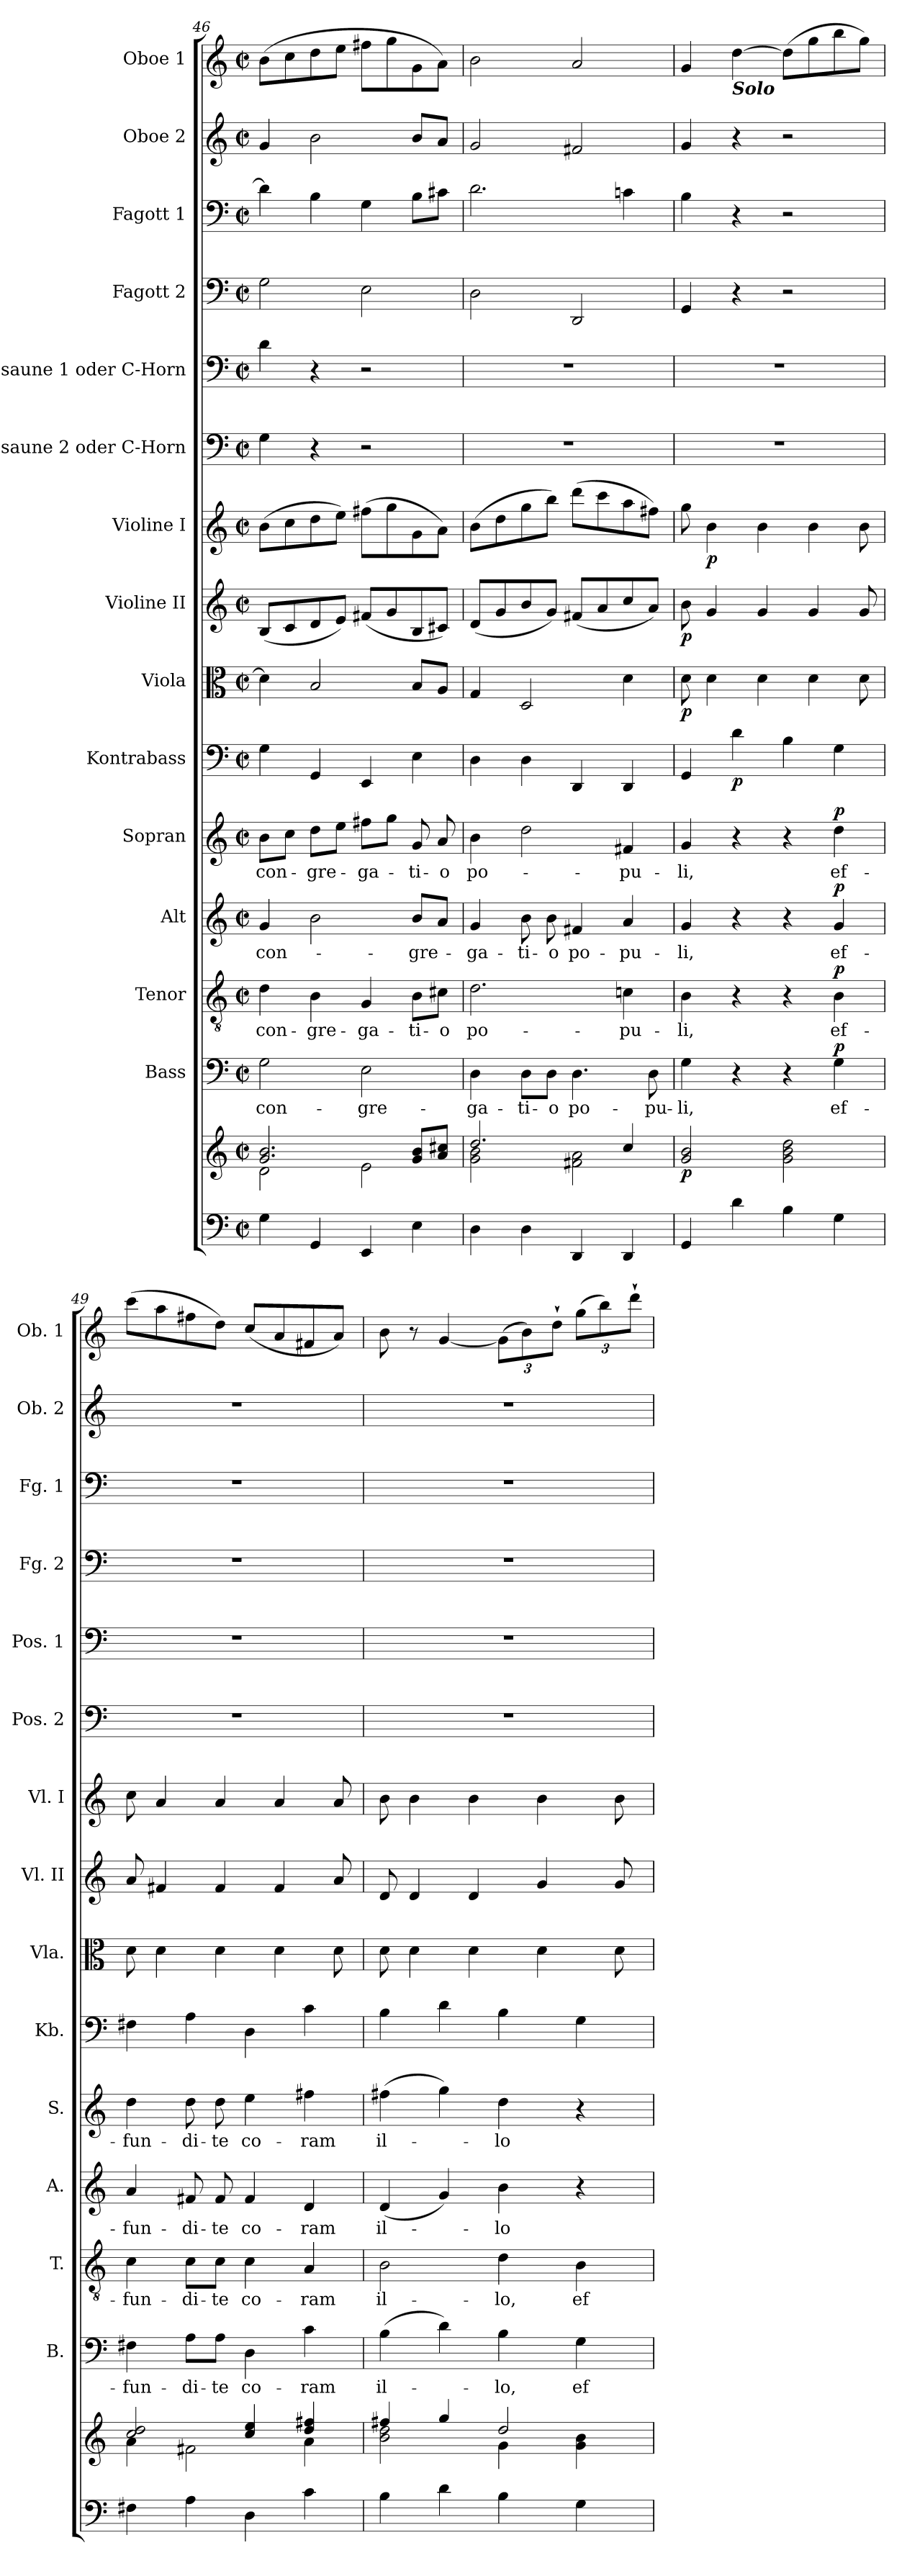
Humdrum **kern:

**kern	**kern	**dynam	**kern	**text	**dynam	**kern	**text	**dynam	**kern	**text	**dynam	**kern	**text	**dynam	**kern	**dynam	**kern	**dynam	**kern	**dynam	**kern	**dynam	**kern	**kern	**kern	**kern	**kern	**kern
*part15	*part15	*part15	*part14	*part14	*part14	*part13	*part13	*part13	*part12	*part12	*part12	*part11	*part11	*part11	*part10	*part10	*part9	*part9	*part8	*part8	*part7	*part7	*part6	*part5	*part4	*part3	*part2	*part1
*staff16	*staff15	*staff15/16	*staff14	*staff14	*staff14	*staff13	*staff13	*staff13	*staff12	*staff12	*staff12	*staff11	*staff11	*staff11	*staff10	*staff10	*staff9	*staff9	*staff8	*staff8	*staff7	*staff7	*staff6	*staff5	*staff4	*staff3	*staff2	*staff1
*	*	*	*I"Bass	*	*	*I"Tenor	*	*	*I"Alt	*	*	*I"Sopran	*	*	*I"Kontrabass	*	*I"Viola	*	*I"Violine II	*	*I"Violine I	*	*I"Posaune 2 oder C-Horn	*I"Posaune 1 oder C-Horn	*I"Fagott 2	*I"Fagott 1	*I"Oboe 2	*I"Oboe 1
*	*	*	*I'B.	*	*	*I'T.	*	*	*I'A.	*	*	*I'S.	*	*	*I'Kb.	*	*I'Vla.	*	*I'Vl. II	*	*I'Vl. I	*	*I'Pos. 2	*I'Pos. 1	*I'Fg. 2	*I'Fg. 1	*I'Ob. 2	*I'Ob. 1
*clefF4	*clefG2	*	*clefF4	*	*	*clefGv2	*	*	*clefG2	*	*	*clefG2	*	*	*clefF4	*	*clefC3	*	*clefG2	*	*clefG2	*	*clefF4	*clefF4	*clefF4	*clefF4	*clefG2	*clefG2
*	*	*	*	*	*	*	*	*	*	*	*	*	*	*	*ITrd7c12	*	*	*	*	*	*	*	*	*	*	*	*	*
*k[]	*k[]	*	*k[]	*	*	*k[]	*	*	*k[]	*	*	*k[]	*	*	*k[]	*	*k[]	*	*k[]	*	*k[]	*	*k[]	*k[]	*k[]	*k[]	*k[]	*k[]
*C:	*C:	*	*C:	*	*	*C:	*	*	*C:	*	*	*C:	*	*	*C:	*	*C:	*	*C:	*	*C:	*	*C:	*C:	*C:	*C:	*C:	*C:
*M2/2	*M2/2	*	*M2/2	*	*	*M2/2	*	*	*M2/2	*	*	*M2/2	*	*	*M2/2	*	*M2/2	*	*M2/2	*	*M2/2	*	*M2/2	*M2/2	*M2/2	*M2/2	*M2/2	*M2/2
*met(c|)	*met(c|)	*	*met(c|)	*	*	*met(c|)	*	*	*met(c|)	*	*	*met(c|)	*	*	*met(c|)	*	*met(c|)	*	*met(c|)	*	*met(c|)	*	*met(c|)	*met(c|)	*met(c|)	*met(c|)	*met(c|)	*met(c|)
=46	=46	=46	=46	=46	=46	=46	=46	=46	=46	=46	=46	=46	=46	=46	=46	=46	=46	=46	=46	=46	=46	=46	=46	=46	=46	=46	=46	=46
*	*^	*	*	*	*	*	*	*	*	*	*	*	*	*	*	*	*	*	*	*	*	*	*	*	*	*	*	*
!	!	!	!	!	!LO:LY:b	!	!	!LO:LY:b	!	!	!LO:LY:b	!	!	!LO:LY:b	!	!	!	!	!	!	!	!	!	!	!	!	!	!	!
4G\	2.g/ 2.b/	2d\	.	2G\	con-	.	4d\	con-	.	4g/	con-	.	8b\L	con-	.	4GG\	.	4d\]	.	(<8B/L	.	(>8b\L	.	4G\	4d\	2G\	4d\]	4g/	(>8b\L
.	.	.	.	.	.	.	.	.	.	.	.	.	8cc\J	.	.	.	.	.	.	8c/	.	8cc\	.	.	.	.	.	.	8cc\
!	!	!	!	!	!	!	!	!LO:LY:b	!	!	!	!	!	!LO:LY:b	!	!	!	!	!	!	!	!	!	!	!	!	!	!	!
4GG/	.	.	.	.	.	.	4B\	-gre-	.	2b\	.	.	8dd\L	-gre-	.	4GGG/	.	2B/	.	8d/	.	8dd\	.	4r	4r	.	4B\	2b\	8dd\
.	.	.	.	.	.	.	.	.	.	.	.	.	8ee\J	.	.	.	.	.	.	8e/J)	.	8ee\J)	.	.	.	.	.	.	8ee\J
!	!	!	!	!	!LO:LY:b	!	!	!LO:LY:b	!	!	!	!	!	!LO:LY:b	!	!	!	!	!	!	!	!	!	!	!	!	!	!	!
4EE/	.	2e\	.	2E\	-gre-	.	4G/	-ga-	.	.	.	.	8ff#X\L	-ga-	.	4EEE/	.	.	.	(<8f#X/L	.	(>8ff#X\L	.	2r	2r	2E\	4G\	.	8ff#X\L
.	.	.	.	.	.	.	.	.	.	.	.	.	8gg\J	.	.	.	.	.	.	8g/	.	8gg\	.	.	.	.	.	.	8gg\
!	!	!	!	!	!	!	!	!LO:LY:b	!	!	!LO:LY:b	!	!	!LO:LY:b	!	!	!	!	!	!	!	!	!	!	!	!	!	!	!
4E\	8g/ 8b/L	.	.	.	.	.	8B\L	-ti-	.	8b/L	-gre-	.	8g/	-ti-	.	4EE\	.	8B/L	.	8B/	.	8g\	.	.	.	.	8B\L	8b/L	8g\
!	!	!	!	!	!	!	!	!LO:LY:b	!	!	!	!	!	!LO:LY:b	!	!	!	!	!	!	!	!	!	!	!	!	!	!	!
.	8a/ 8cc#X/J	.	.	.	.	.	8c#X\J	-o	.	8a/J	.	.	8a/	-o	.	.	.	8A/J	.	8c#X/J)	.	8a\J)	.	.	.	.	8c#X\J	8a/J	8a\J)
=47	=47	=47	=47	=47	=47	=47	=47	=47	=47	=47	=47	=47	=47	=47	=47	=47	=47	=47	=47	=47	=47	=47	=47	=47	=47	=47	=47	=47	=47
!	!	!	!	!	!LO:LY:b	!	!	!LO:LY:b	!	!	!LO:LY:b	!	!	!LO:LY:b	!	!	!	!	!	!	!	!	!	!	!	!	!	!	!
4D\	2.dd/	2g\ 2b\	.	4D\	-ga-	.	2.d\	po-	.	4g/	-ga-	.	4b\	po-	.	4DD\	.	4G/	.	(<8d/L	.	(>8b\L	.	1r	1r	2D\	2.d\	2g/	2b\
.	.	.	.	.	.	.	.	.	.	.	.	.	.	.	.	.	.	.	.	8g/	.	8dd\	.	.	.	.	.	.	.
!	!	!	!	!	!LO:LY:b	!	!	!	!	!	!LO:LY:b	!	!	!	!	!	!	!	!	!	!	!	!	!	!	!	!	!	!
4D\	.	.	.	8D\L	-ti-	.	.	.	.	8b\	-ti-	.	2dd\	.	.	4DD\	.	2D/	.	8b/	.	8gg\	.	.	.	.	.	.	.
!	!	!	!	!	!LO:LY:b	!	!	!	!	!	!LO:LY:b	!	!	!	!	!	!	!	!	!	!	!	!	!	!	!	!	!	!
.	.	.	.	8D\J	-o	.	.	.	.	8b\	-o	.	.	.	.	.	.	.	.	8g/J)	.	8bb\J)	.	.	.	.	.	.	.
!	!	!	!	!	!LO:LY:b	!	!	!	!	!	!LO:LY:b	!	!	!	!	!	!	!	!	!	!	!	!	!	!	!	!	!	!
4DD/	.	2f#X\ 2a\	.	4.D\	po-	.	.	.	.	4f#X/	po-	.	.	.	.	4DDD/	.	.	.	(<8f#X/L	.	(>8ddd\L	.	.	.	2DD/	.	2f#X/	2a/
.	.	.	.	.	.	.	.	.	.	.	.	.	.	.	.	.	.	.	.	8a/	.	8ccc\	.	.	.	.	.	.	.
!	!	!	!	!	!	!	!	!LO:LY:b	!	!	!LO:LY:b	!	!	!LO:LY:b	!	!	!	!	!	!	!	!	!	!	!	!	!	!	!
4DD/	4cc/	.	.	.	.	.	4cn\	-pu-	.	4a/	-pu-	.	4f#X/	-pu-	.	4DDD/	.	4d\	.	8cc/	.	8aa\	.	.	.	.	4cn\	.	.
!	!	!	!	!	!LO:LY:b	!	!	!	!	!	!	!	!	!	!	!	!	!	!	!	!	!	!	!	!	!	!	!	!
.	.	.	.	8D\	-pu-	.	.	.	.	.	.	.	.	.	.	.	.	.	.	8a/J)	.	8ff#X\J)	.	.	.	.	.	.	.
*	*v	*v	*	*	*	*	*	*	*	*	*	*	*	*	*	*	*	*	*	*	*	*	*	*	*	*	*	*	*
=48	=48	=48	=48	=48	=48	=48	=48	=48	=48	=48	=48	=48	=48	=48	=48	=48	=48	=48	=48	=48	=48	=48	=48	=48	=48	=48	=48	=48
!	!	!LO:DY:b	!	!LO:LY:b	!	!	!LO:LY:b	!	!	!LO:LY:b	!	!	!LO:LY:b	!	!	!	!	!LO:DY:b	!	!LO:DY:b	!	!	!	!	!	!	!	!
4GG/	2g/ 2b/	p	4G\	-li,	.	4B\	-li,	.	4g/	-li,	.	4g/	-li,	.	4GGG/	.	8d\	p	8b\	p	8gg\	.	1r	1r	4GG/	4B\	4g/	4g/
!	!	!	!	!	!	!	!	!	!	!	!	!	!	!	!	!	!	!	!	!	!	!LO:DY:b	!	!	!	!	!	!
.	.	.	.	.	.	.	.	.	.	.	.	.	.	.	.	.	4d\	.	4g/	.	4b\	p	.	.	.	.	.	.
!	!	!	!	!	!	!	!	!	!	!	!	!	!	!	!	!	!	!	!	!	!	!	!	!	!	!	!	!LO:TX:b:Bi:t=Solo
!	!	!	!	!	!	!	!	!	!	!	!	!	!	!	!	!LO:DY:b	!	!	!	!	!	!	!	!	!	!	!	!
4d\	.	.	4r	.	.	4r	.	.	4r	.	.	4r	.	.	4D\	p	.	.	.	.	.	.	.	.	4r	4r	4r	[4dd\
.	.	.	.	.	.	.	.	.	.	.	.	.	.	.	.	.	4d\	.	4g/	.	4b\	.	.	.	.	.	.	.
4B\	2g\ 2b\ 2dd\	.	4r	.	.	4r	.	.	4r	.	.	4r	.	.	4BB\	.	.	.	.	.	.	.	.	.	2r	2r	2r	(>8dd\L]
.	.	.	.	.	.	.	.	.	.	.	.	.	.	.	.	.	4d\	.	4g/	.	4b\	.	.	.	.	.	.	8gg\
!	!	!	!	!LO:LY:b	!LO:DY:a	!	!LO:LY:b	!LO:DY:a	!	!LO:LY:b	!LO:DY:a	!	!LO:LY:b	!LO:DY:a	!	!	!	!	!	!	!	!	!	!	!	!	!	!
4G\	.	.	4G\	ef-	p	4B\	ef-	p	4g/	ef-	p	4dd\	ef-	p	4GG\	.	.	.	.	.	.	.	.	.	.	.	.	8bb\
.	.	.	.	.	.	.	.	.	.	.	.	.	.	.	.	.	8d\	.	8g/	.	8b\	.	.	.	.	.	.	8gg\J)
=49	=49	=49	=49	=49	=49	=49	=49	=49	=49	=49	=49	=49	=49	=49	=49	=49	=49	=49	=49	=49	=49	=49	=49	=49	=49	=49	=49	=49
*	*^	*	*	*	*	*	*	*	*	*	*	*	*	*	*	*	*	*	*	*	*	*	*	*	*	*	*	*
!	!	!	!	!	!LO:LY:b	!	!	!LO:LY:b	!	!	!LO:LY:b	!	!	!LO:LY:b	!	!	!	!	!	!	!	!	!	!	!	!	!	!	!
4F#X\	2cc/ 2dd/	4a\	.	4F#X\	-fun-	.	4c\	-fun-	.	4a/	-fun-	.	4dd\	-fun-	.	4FF#X\	.	8d\	.	8a/	.	8cc\	.	1r	1r	1r	1r	1r	(>8ccc\L
.	.	.	.	.	.	.	.	.	.	.	.	.	.	.	.	.	.	4d\	.	4f#X/	.	4a/	.	.	.	.	.	.	8aa\
!	!	!	!	!	!LO:LY:b	!	!	!LO:LY:b	!	!	!LO:LY:b	!	!	!LO:LY:b	!	!	!	!	!	!	!	!	!	!	!	!	!	!	!
4A\	.	2f#X\	.	8A\L	-di-	.	8c\L	-di-	.	8f#X/	-di-	.	8dd\	-di-	.	4AA\	.	.	.	.	.	.	.	.	.	.	.	.	8ff#X\
!	!	!	!	!	!LO:LY:b	!	!	!LO:LY:b	!	!	!LO:LY:b	!	!	!LO:LY:b	!	!	!	!	!	!	!	!	!	!	!	!	!	!	!
.	.	.	.	8A\J	-te	.	8c\J	-te	.	8f#/	-te	.	8dd\	-te	.	.	.	4d\	.	4f#/	.	4a/	.	.	.	.	.	.	8dd\J)
!	!	!	!	!	!LO:LY:b	!	!	!LO:LY:b	!	!	!LO:LY:b	!	!	!LO:LY:b	!	!	!	!	!	!	!	!	!	!	!	!	!	!	!
4D\	4cc/ 4ee/	.	.	4D\	co-	.	4c\	co-	.	4f#/	co-	.	4ee\	co-	.	4DD\	.	.	.	.	.	.	.	.	.	.	.	.	(<8cc/L
.	.	.	.	.	.	.	.	.	.	.	.	.	.	.	.	.	.	4d\	.	4f#/	.	4a/	.	.	.	.	.	.	8a/
!	!	!	!	!	!LO:LY:b	!	!	!LO:LY:b	!	!	!LO:LY:b	!	!	!LO:LY:b	!	!	!	!	!	!	!	!	!	!	!	!	!	!	!
4c\	4dd/ 4ff#X/	4a\	.	4c\	-ram	.	4A/	-ram	.	4d/	-ram	.	4ff#X\	-ram	.	4C\	.	.	.	.	.	.	.	.	.	.	.	.	8f#X/
.	.	.	.	.	.	.	.	.	.	.	.	.	.	.	.	.	.	8d\	.	8a/	.	8a/	.	.	.	.	.	.	8a/J)
!!LO:PB:g=z
=50	=50	=50	=50	=50	=50	=50	=50	=50	=50	=50	=50	=50	=50	=50	=50	=50	=50	=50	=50	=50	=50	=50	=50	=50	=50	=50	=50	=50	=50
!	!	!	!	!	!LO:LY:b	!	!	!LO:LY:b	!	!	!LO:LY:b	!	!	!LO:LY:b	!	!	!	!	!	!	!	!	!	!	!	!	!	!	!
4B\	4ff#X/	2b\ 2dd\	.	(>4B\	il-	.	2B\	il-	.	(<4d/	il-	.	(>4ff#X\	il-	.	4BB\	.	8d\	.	8d/	.	8b\	.	1r	1r	1r	1r	1r	8b\
.	.	.	.	.	.	.	.	.	.	.	.	.	.	.	.	.	.	4d\	.	4d/	.	4b\	.	.	.	.	.	.	8r
4d\	4gg/	.	.	4d\)	.	.	.	.	.	4g/)	.	.	4gg\)	.	.	4D\	.	.	.	.	.	.	.	.	.	.	.	.	[4g/
.	.	.	.	.	.	.	.	.	.	.	.	.	.	.	.	.	.	4d\	.	4d/	.	4b\	.	.	.	.	.	.	.
!	!	!	!	!	!LO:LY:b	!	!	!LO:LY:b	!	!	!LO:LY:b	!	!	!LO:LY:b	!	!	!	!	!	!	!	!	!	!	!	!	!	!	!
*	*	*	*	*	*	*	*	*	*	*	*	*	*	*	*	*	*	*	*	*	*	*	*	*	*	*	*	*	*Xbrackettup
4B\	2dd/	4g\	.	4B\	-lo,	.	4d\	-lo,	.	4b\	-lo	.	4dd\	-lo	.	4BB\	.	.	.	.	.	.	.	.	.	.	.	.	(>12g\L]
.	.	.	.	.	.	.	.	.	.	.	.	.	.	.	.	.	.	.	.	.	.	.	.	.	.	.	.	.	12b\)
.	.	.	.	.	.	.	.	.	.	.	.	.	.	.	.	.	.	4d\	.	4g/	.	4b\	.	.	.	.	.	.	.
.	.	.	.	.	.	.	.	.	.	.	.	.	.	.	.	.	.	.	.	.	.	.	.	.	.	.	.	.	12dd`>\J
!	!	!	!	!	!LO:LY:b	!	!	!LO:LY:b	!	!	!	!	!	!	!	!	!	!	!	!	!	!	!	!	!	!	!	!	!
4G\	.	4g\ 4b\	.	4G\	ef-	.	4B\	ef-	.	4r	.	.	4r	.	.	4GG\	.	.	.	.	.	.	.	.	.	.	.	.	(>12gg\L
.	.	.	.	.	.	.	.	.	.	.	.	.	.	.	.	.	.	.	.	.	.	.	.	.	.	.	.	.	12bb\)
.	.	.	.	.	.	.	.	.	.	.	.	.	.	.	.	.	.	8d\	.	8g/	.	8b\	.	.	.	.	.	.	.
.	.	.	.	.	.	.	.	.	.	.	.	.	.	.	.	.	.	.	.	.	.	.	.	.	.	.	.	.	12ddd`>\J
*	*v	*v	*	*	*	*	*	*	*	*	*	*	*	*	*	*	*	*	*	*	*	*	*	*	*	*	*	*	*
=	=	=	=	=	=	=	=	=	=	=	=	=	=	=	=	=	=	=	=	=	=	=	=	=	=	=	=	=
*-	*-	*-	*-	*-	*-	*-	*-	*-	*-	*-	*-	*-	*-	*-	*-	*-	*-	*-	*-	*-	*-	*-	*-	*-	*-	*-	*-	*-
